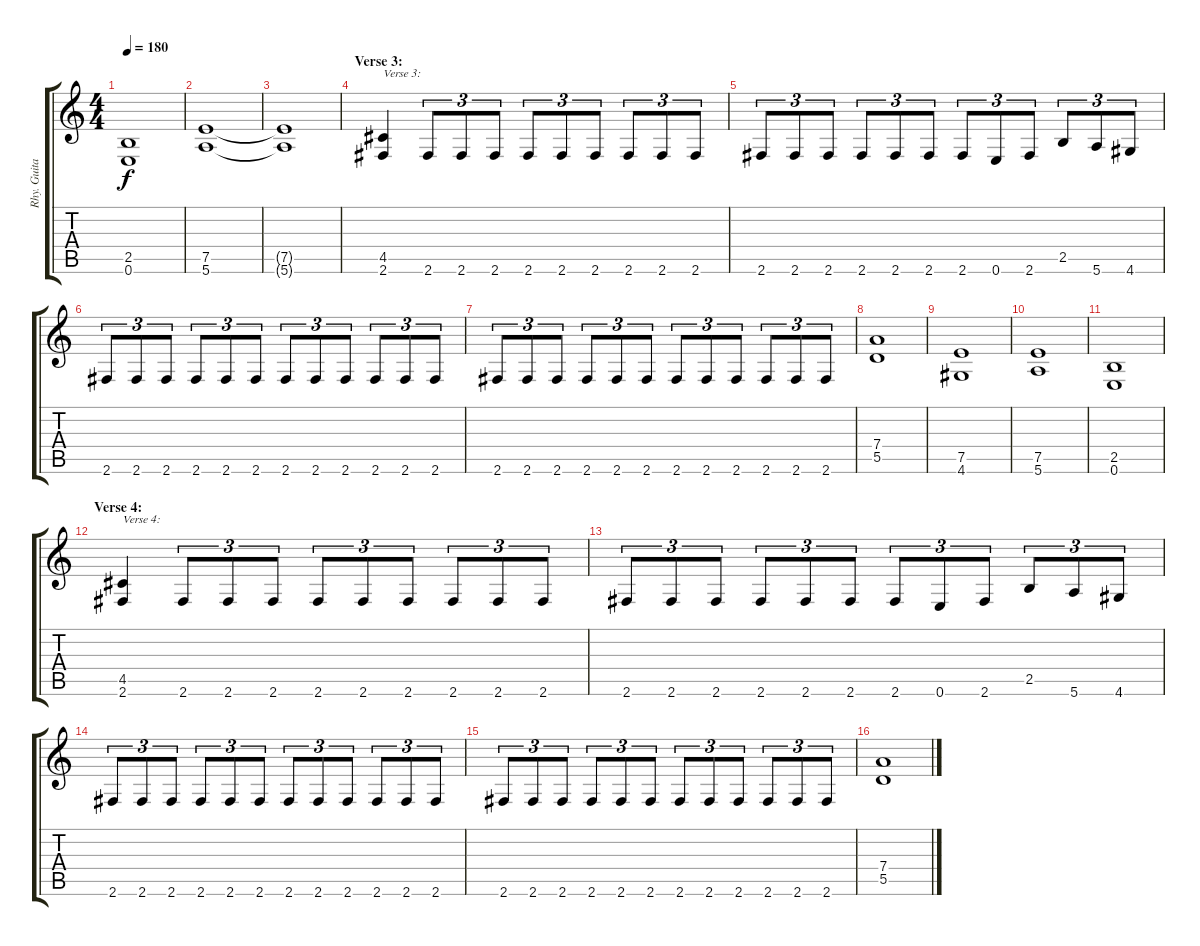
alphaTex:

\track ("Rhy. Guitar 1" "Rhy. Guita") {instrument distortionguitar}
\staff {score tabs}
\tuning (E4 B3 G3 D3 A2 E2) {hide}
\ts (4 4)
\tempo 180
\clef g2
\ks c
(2.5 0.6).1{dy f} |
(7.5 5.6).1 |
(7.5{t} 5.6{t}).1 |
\section ("" "Verse 3:")
(4.5 2.6).4{txt "Verse 3:"} 2.6.8{tu (3 2)} 2.6.8{tu (3 2)} 2.6.8{tu (3 2)} 2.6.8{tu (3 2)} 2.6.8{tu (3 2)} 2.6.8{tu (3 2)} 2.6.8{tu (3 2)} 2.6.8{tu (3 2)} 2.6.8{tu (3 2)} |
2.6.8{tu (3 2)} 2.6.8{tu (3 2)} 2.6.8{tu (3 2)} 2.6.8{tu (3 2)} 2.6.8{tu (3 2)} 2.6.8{tu (3 2)} 2.6.8{tu (3 2)} 0.6.8{tu (3 2)} 2.6.8{tu (3 2)} 2.5.8{tu (3 2)} 5.6.8{tu (3 2)} 4.6.8{tu (3 2)} |
2.6.8{tu (3 2)} 2.6.8{tu (3 2)} 2.6.8{tu (3 2)} 2.6.8{tu (3 2)} 2.6.8{tu (3 2)} 2.6.8{tu (3 2)} 2.6.8{tu (3 2)} 2.6.8{tu (3 2)} 2.6.8{tu (3 2)} 2.6.8{tu (3 2)} 2.6.8{tu (3 2)} 2.6.8{tu (3 2)} |
2.6.8{tu (3 2)} 2.6.8{tu (3 2)} 2.6.8{tu (3 2)} 2.6.8{tu (3 2)} 2.6.8{tu (3 2)} 2.6.8{tu (3 2)} 2.6.8{tu (3 2)} 2.6.8{tu (3 2)} 2.6.8{tu (3 2)} 2.6.8{tu (3 2)} 2.6.8{tu (3 2)} 2.6.8{tu (3 2)} |
(7.4 5.5).1 |
(7.5 4.6).1 |
(7.5 5.6).1 |
(2.5 0.6).1 |
\section ("" "Verse 4:")
(4.5 2.6).4{txt "Verse 4:"} 2.6.8{tu (3 2)} 2.6.8{tu (3 2)} 2.6.8{tu (3 2)} 2.6.8{tu (3 2)} 2.6.8{tu (3 2)} 2.6.8{tu (3 2)} 2.6.8{tu (3 2)} 2.6.8{tu (3 2)} 2.6.8{tu (3 2)} |
2.6.8{tu (3 2)} 2.6.8{tu (3 2)} 2.6.8{tu (3 2)} 2.6.8{tu (3 2)} 2.6.8{tu (3 2)} 2.6.8{tu (3 2)} 2.6.8{tu (3 2)} 0.6.8{tu (3 2)} 2.6.8{tu (3 2)} 2.5.8{tu (3 2)} 5.6.8{tu (3 2)} 4.6.8{tu (3 2)} |
2.6.8{tu (3 2)} 2.6.8{tu (3 2)} 2.6.8{tu (3 2)} 2.6.8{tu (3 2)} 2.6.8{tu (3 2)} 2.6.8{tu (3 2)} 2.6.8{tu (3 2)} 2.6.8{tu (3 2)} 2.6.8{tu (3 2)} 2.6.8{tu (3 2)} 2.6.8{tu (3 2)} 2.6.8{tu (3 2)} |
2.6.8{tu (3 2)} 2.6.8{tu (3 2)} 2.6.8{tu (3 2)} 2.6.8{tu (3 2)} 2.6.8{tu (3 2)} 2.6.8{tu (3 2)} 2.6.8{tu (3 2)} 2.6.8{tu (3 2)} 2.6.8{tu (3 2)} 2.6.8{tu (3 2)} 2.6.8{tu (3 2)} 2.6.8{tu (3 2)} |
(7.4 5.5).1
